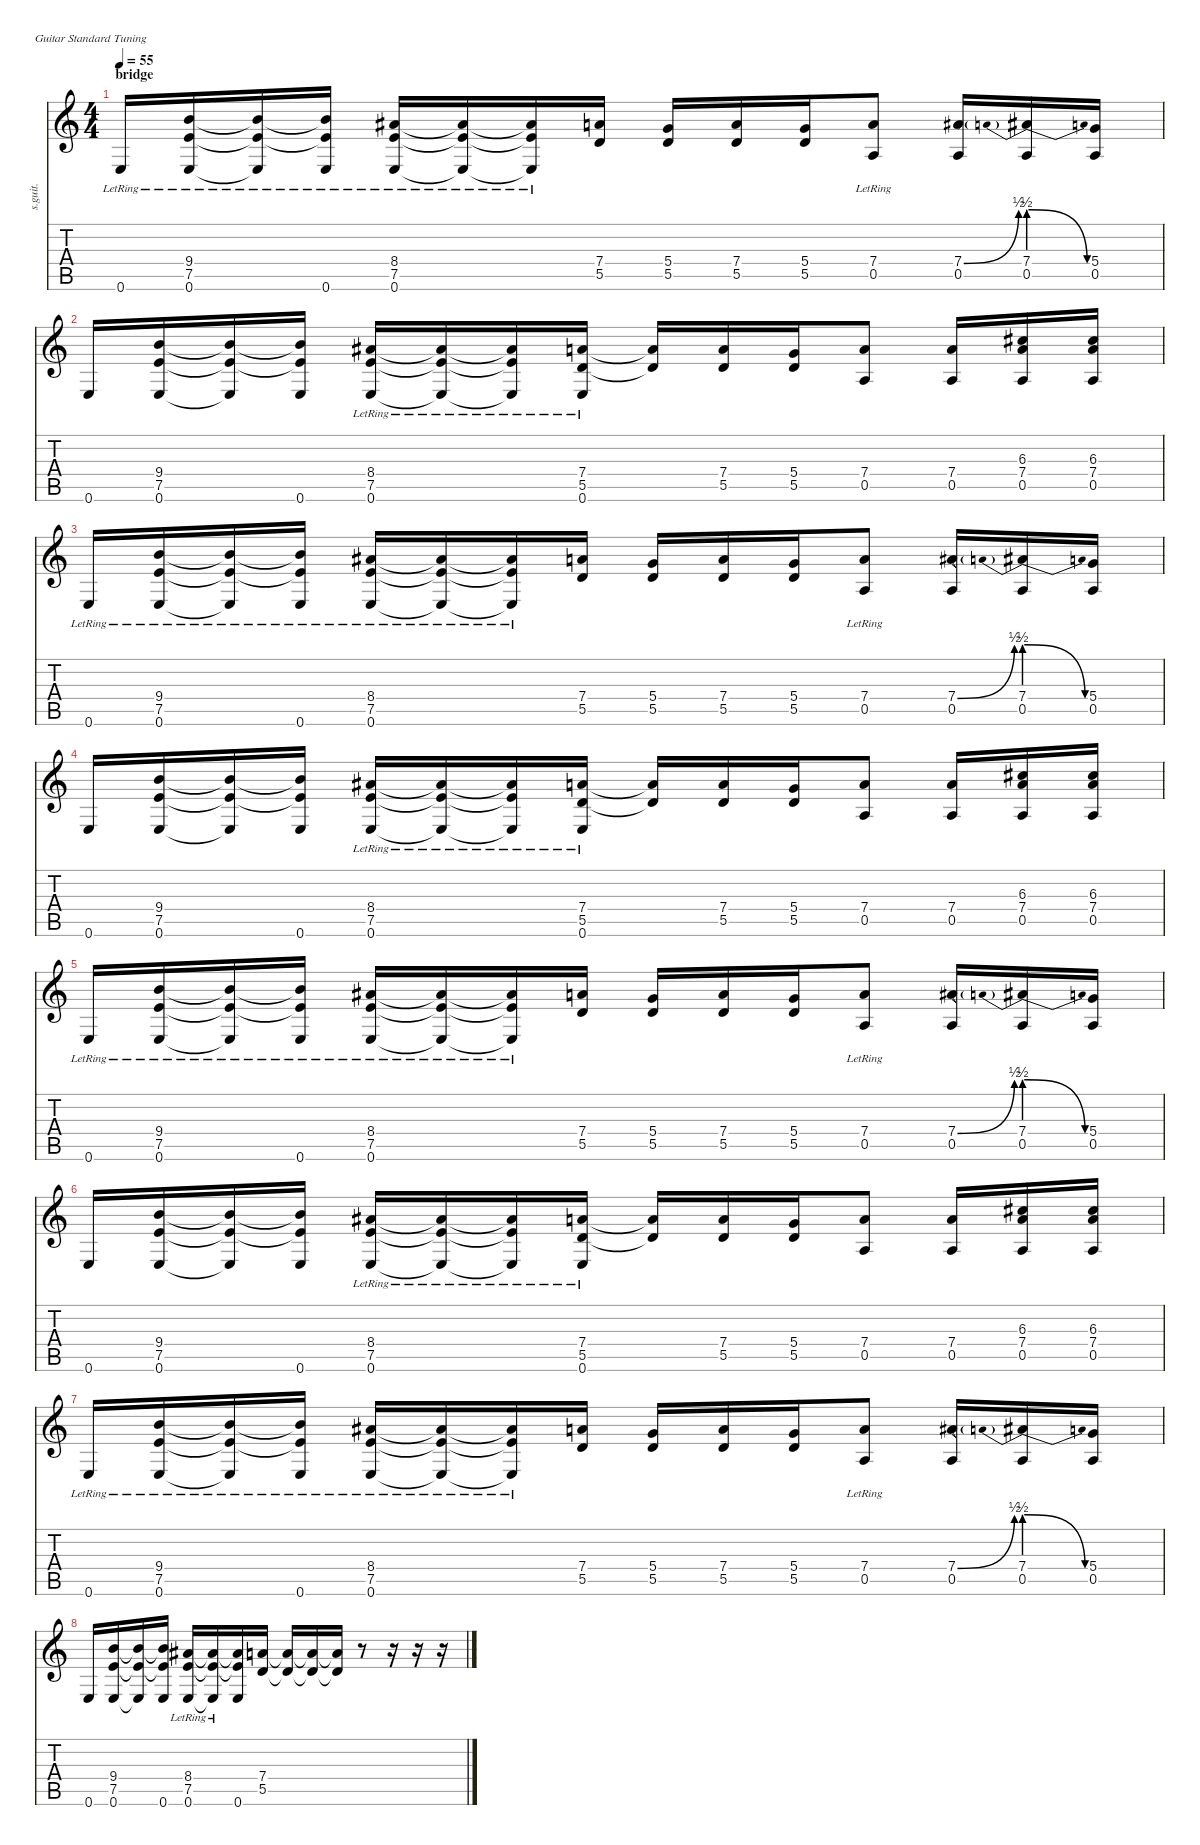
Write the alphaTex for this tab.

\defaultSystemsLayout 4
\hideDynamics
\bracketExtendMode nobrackets
\otherSystemsTrackNameOrientation horizontal
\track ("guitar" "s.guit.") {instrument acousticguitarsteel}
\staff {score tabs}
\tuning (E4 B3 G3 D3 A2 E2)
\ts (4 4)
\section ("" "bridge")
\tempo 55
\clef g2
\ks c
0.6{lr}.16{dy f beam Up} (9.4 7.5 0.6{lr}).16{beam Up} (9.4{t} 7.5{t} 0.6{lr t}).16{beam Up} (9.4{t} 7.5{t} 0.6{lr}).16{beam Up} (8.4{acc #} 7.5 0.6{lr}).16{beam Up} (8.4{t acc #} 7.5{t} 0.6{lr t}).16{beam Up} (8.4{t acc #} 7.5{t} 0.6{lr t}).16{beam Up} (7.4 5.5).16{beam Up} (5.4 5.5).16{beam Up} (7.4 5.5).16{beam Up} (5.4 5.5).16{beam Up} (7.4 0.5{lr}).8{beam Up} (7.4{be (bend 0 0 30 2)} 0.5).16{beam Up} (7.4{be (prebendrelease 0 2 39.999998399999996 0)} 0.5).16{beam Up} (5.4 0.5).16{beam Up} |
0.6.16{beam Up} (9.4 7.5 0.6).16{beam Up} (9.4{t} 7.5{t} 0.6{t}).16{beam Up} (9.4{t} 7.5{t} 0.6).16{beam Up} (8.4{acc #} 7.5 0.6{lr}).16{beam Up} (8.4{t acc #} 7.5{t} 0.6{lr t}).16{beam Up} (8.4{t acc #} 7.5{t} 0.6{lr t}).16{beam Up} (7.4 5.5 0.6{lr}).16{beam Up} (7.4{t} 5.5{t}).16{beam Up} (7.4 5.5).16{beam Up} (5.4 5.5).16{beam Up} (7.4 0.5).8{beam Up} (7.4 0.5).16{beam Up} (6.3{acc #} 7.4 0.5).16{beam Up} (6.3{acc #} 7.4 0.5).16{beam Up} |
0.6{lr}.16{beam Up} (9.4 7.5 0.6{lr}).16{beam Up} (9.4{t} 7.5{t} 0.6{lr t}).16{beam Up} (9.4{t} 7.5{t} 0.6{lr}).16{beam Up} (8.4{acc #} 7.5 0.6{lr}).16{beam Up} (8.4{t acc #} 7.5{t} 0.6{lr t}).16{beam Up} (8.4{t acc #} 7.5{t} 0.6{lr t}).16{beam Up} (7.4 5.5).16{beam Up} (5.4 5.5).16{beam Up} (7.4 5.5).16{beam Up} (5.4 5.5).16{beam Up} (7.4 0.5{lr}).8{beam Up} (7.4{be (bend 0 0 30 2)} 0.5).16{beam Up} (7.4{be (prebendrelease 0 2 39.999998399999996 0)} 0.5).16{beam Up} (5.4 0.5).16{beam Up} |
0.6.16{beam Up} (9.4 7.5 0.6).16{beam Up} (9.4{t} 7.5{t} 0.6{t}).16{beam Up} (9.4{t} 7.5{t} 0.6).16{beam Up} (8.4{acc #} 7.5 0.6{lr}).16{beam Up} (8.4{t acc #} 7.5{t} 0.6{lr t}).16{beam Up} (8.4{t acc #} 7.5{t} 0.6{lr t}).16{beam Up} (7.4 5.5 0.6{lr}).16{beam Up} (7.4{t} 5.5{t}).16{beam Up} (7.4 5.5).16{beam Up} (5.4 5.5).16{beam Up} (7.4 0.5).8{beam Up} (7.4 0.5).16{beam Up} (6.3{acc #} 7.4 0.5).16{beam Up} (6.3{acc #} 7.4 0.5).16{beam Up} |
0.6{lr}.16{beam Up} (9.4 7.5 0.6{lr}).16{beam Up} (9.4{t} 7.5{t} 0.6{lr t}).16{beam Up} (9.4{t} 7.5{t} 0.6{lr}).16{beam Up} (8.4{acc #} 7.5 0.6{lr}).16{beam Up} (8.4{t acc #} 7.5{t} 0.6{lr t}).16{beam Up} (8.4{t acc #} 7.5{t} 0.6{lr t}).16{beam Up} (7.4 5.5).16{beam Up} (5.4 5.5).16{beam Up} (7.4 5.5).16{beam Up} (5.4 5.5).16{beam Up} (7.4 0.5{lr}).8{beam Up} (7.4{be (bend 0 0 30 2)} 0.5).16{beam Up} (7.4{be (prebendrelease 0 2 39.999998399999996 0)} 0.5).16{beam Up} (5.4 0.5).16{beam Up} |
0.6.16{beam Up} (9.4 7.5 0.6).16{beam Up} (9.4{t} 7.5{t} 0.6{t}).16{beam Up} (9.4{t} 7.5{t} 0.6).16{beam Up} (8.4{acc #} 7.5 0.6{lr}).16{beam Up} (8.4{t acc #} 7.5{t} 0.6{lr t}).16{beam Up} (8.4{t acc #} 7.5{t} 0.6{lr t}).16{beam Up} (7.4 5.5 0.6{lr}).16{beam Up} (7.4{t} 5.5{t}).16{beam Up} (7.4 5.5).16{beam Up} (5.4 5.5).16{beam Up} (7.4 0.5).8{beam Up} (7.4 0.5).16{beam Up} (6.3{acc #} 7.4 0.5).16{beam Up} (6.3{acc #} 7.4 0.5).16{beam Up} |
0.6{lr}.16{beam Up} (9.4 7.5 0.6{lr}).16{beam Up} (9.4{t} 7.5{t} 0.6{lr t}).16{beam Up} (9.4{t} 7.5{t} 0.6{lr}).16{beam Up} (8.4{acc #} 7.5 0.6{lr}).16{beam Up} (8.4{t acc #} 7.5{t} 0.6{lr t}).16{beam Up} (8.4{t acc #} 7.5{t} 0.6{lr t}).16{beam Up} (7.4 5.5).16{beam Up} (5.4 5.5).16{beam Up} (7.4 5.5).16{beam Up} (5.4 5.5).16{beam Up} (7.4 0.5{lr}).8{beam Up} (7.4{be (bend 0 0 30 2)} 0.5).16{beam Up} (7.4{be (prebendrelease 0 2 39.999998399999996 0)} 0.5).16{beam Up} (5.4 0.5).16{beam Up} |
0.6.16{beam Up} (9.4 7.5 0.6).16{beam Up} (9.4{t} 7.5{t} 0.6{t}).16{beam Up} (9.4{t} 7.5{t} 0.6).16{beam Up} (8.4{acc #} 7.5 0.6{lr}).16{beam Up} (8.4{t acc #} 7.5{t} 0.6{lr t}).16{beam Up} (8.4{t acc #} 7.5{t} 0.6).16{beam Up} (7.4 5.5).16{beam Up} (7.4{t} 5.5{t}).16{beam Up} (7.4{t} 5.5{t}).16{beam Up} (7.4{t} 5.5{t}).16{beam Up} r.8{beam Up} r.16{beam Up} r.16{beam Up} r.16{beam Up}
